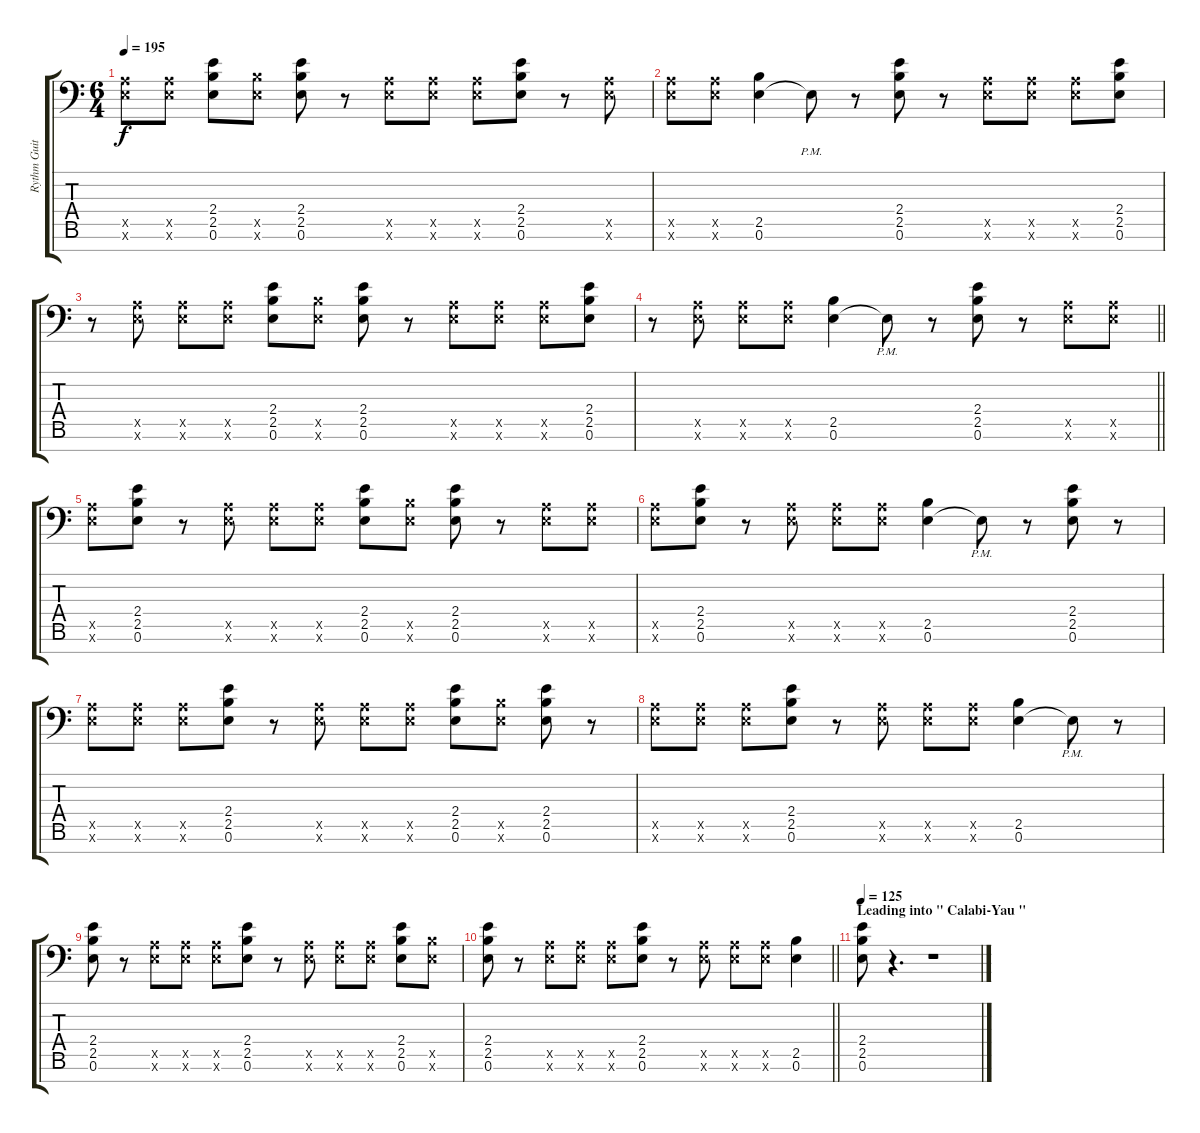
\track ("Rythm Guitar #2" "Rythm Guit") {instrument distortionguitar}
\staff {score tabs}
\tuning (D4 A3 E3 D3 A2 E2 A1) {hide}
\ts (6 4)
\tempo 195
\clef f4
\ks c
(0.5{x} 0.6{x}).8{dy f} (0.5{x} 0.6{x}).8 (2.4 2.5 0.6).8 (2.5{x} 0.6{x}).8 (2.4 2.5 0.6).8 r.8 (0.5{x} 0.6{x}).8 (0.5{x} 0.6{x}).8 (0.5{x} 0.6{x}).8 (2.4 2.5 0.6).8 r.8 (0.5{x} 0.6{x}).8 |
(0.5{x} 0.6{x}).8 (0.5{x} 0.6{x}).8 (2.5 0.6).4 0.6{pm t}.8 r.8 (2.4 2.5 0.6).8 r.8 (0.5{x} 0.6{x}).8 (0.5{x} 0.6{x}).8 (0.5{x} 0.6{x}).8 (2.4 2.5 0.6).8 |
r.8 (0.5{x} 0.6{x}).8 (0.5{x} 0.6{x}).8 (0.5{x} 0.6{x}).8 (2.4 2.5 0.6).8 (2.5{x} 0.6{x}).8 (2.4 2.5 0.6).8 r.8 (0.5{x} 0.6{x}).8 (0.5{x} 0.6{x}).8 (0.5{x} 0.6{x}).8 (2.4 2.5 0.6).8 |
\barLineRight lightlight
r.8 (0.5{x} 0.6{x}).8 (0.5{x} 0.6{x}).8 (0.5{x} 0.6{x}).8 (2.5 0.6).4 0.6{pm t}.8 r.8 (2.4 2.5 0.6).8 r.8 (0.5{x} 0.6{x}).8 (0.5{x} 0.6{x}).8 |
\section ("" "")
(0.5{x} 0.6{x}).8 (2.4 2.5 0.6).8 r.8 (0.5{x} 0.6{x}).8 (0.5{x} 0.6{x}).8 (0.5{x} 0.6{x}).8 (2.4 2.5 0.6).8 (2.5{x} 0.6{x}).8 (2.4 2.5 0.6).8 r.8 (0.5{x} 0.6{x}).8 (0.5{x} 0.6{x}).8 |
(0.5{x} 0.6{x}).8 (2.4 2.5 0.6).8 r.8 (0.5{x} 0.6{x}).8 (0.5{x} 0.6{x}).8 (0.5{x} 0.6{x}).8 (2.5 0.6).4 0.6{pm t}.8 r.8 (2.4 2.5 0.6).8 r.8 |
(0.5{x} 0.6{x}).8 (0.5{x} 0.6{x}).8 (0.5{x} 0.6{x}).8 (2.4 2.5 0.6).8 r.8 (0.5{x} 0.6{x}).8 (0.5{x} 0.6{x}).8 (0.5{x} 0.6{x}).8 (2.4 2.5 0.6).8 (2.5{x} 0.6{x}).8 (2.4 2.5 0.6).8 r.8 |
(0.5{x} 0.6{x}).8 (0.5{x} 0.6{x}).8 (0.5{x} 0.6{x}).8 (2.4 2.5 0.6).8 r.8 (0.5{x} 0.6{x}).8 (0.5{x} 0.6{x}).8 (0.5{x} 0.6{x}).8 (2.5 0.6).4 0.6{pm t}.8 r.8 |
(2.4 2.5 0.6).8 r.8 (0.5{x} 0.6{x}).8 (0.5{x} 0.6{x}).8 (0.5{x} 0.6{x}).8 (2.4 2.5 0.6).8 r.8 (0.5{x} 0.6{x}).8 (0.5{x} 0.6{x}).8 (0.5{x} 0.6{x}).8 (2.4 2.5 0.6).8 (2.5{x} 0.6{x}).8 |
\barLineRight lightlight
(2.4 2.5 0.6).8 r.8 (0.5{x} 0.6{x}).8 (0.5{x} 0.6{x}).8 (0.5{x} 0.6{x}).8 (2.4 2.5 0.6).8 r.8 (0.5{x} 0.6{x}).8 (0.5{x} 0.6{x}).8 (0.5{x} 0.6{x}).8 (2.5 0.6).4 |
\section ("" "Leading into \" Calabi-Yau \"")
\tempo 125
(2.4 2.5 0.6).8 r.4{d} r.1
